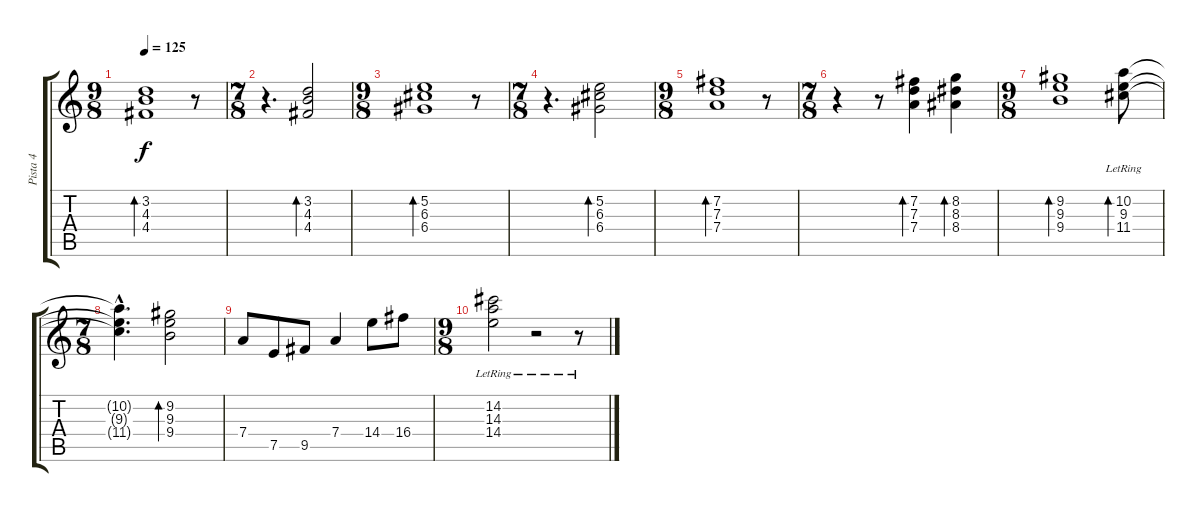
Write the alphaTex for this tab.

\track ("Pista 4" "Pista 4") {instrument electricguitarclean}
\staff {score tabs}
\tuning (E4 B3 G3 D3 A2 E2) {hide}
\ts (9 8)
\tempo 125
\clef g2
\ks c
(3.2 4.3 4.4).1{bd 240 dy f} r.8 |
\ts (7 8)
r.4{d} (3.2 4.3 4.4).2{bd 240} |
\ts (9 8)
(5.2 6.3 6.4).1{bd 240} r.8 |
\ts (7 8)
r.4{d} (5.2 6.3 6.4).2{bd 240} |
\ts (9 8)
(7.2 7.3 7.4).1{bd 240} r.8 |
\ts (7 8)
r.4 r.8 (7.2 7.3 7.4).4{bd 120} (8.2 8.3 8.4).4{bd 120} |
\ts (9 8)
(9.2 9.3 9.4).1{bd 240} (10.2 9.3{lr} 11.4).8{bd 240} |
\ts (7 8)
(10.2{hac t} 9.3{hac t} 11.4{hac t}).4{d} (9.2 9.3 9.4).2{bd 240} |
7.4.8 7.5.8 9.5.8 7.4.4 14.4.8 16.4.8 |
\ts (9 8)
(14.2 14.3{lr} 14.4).2 r.2 r.8
